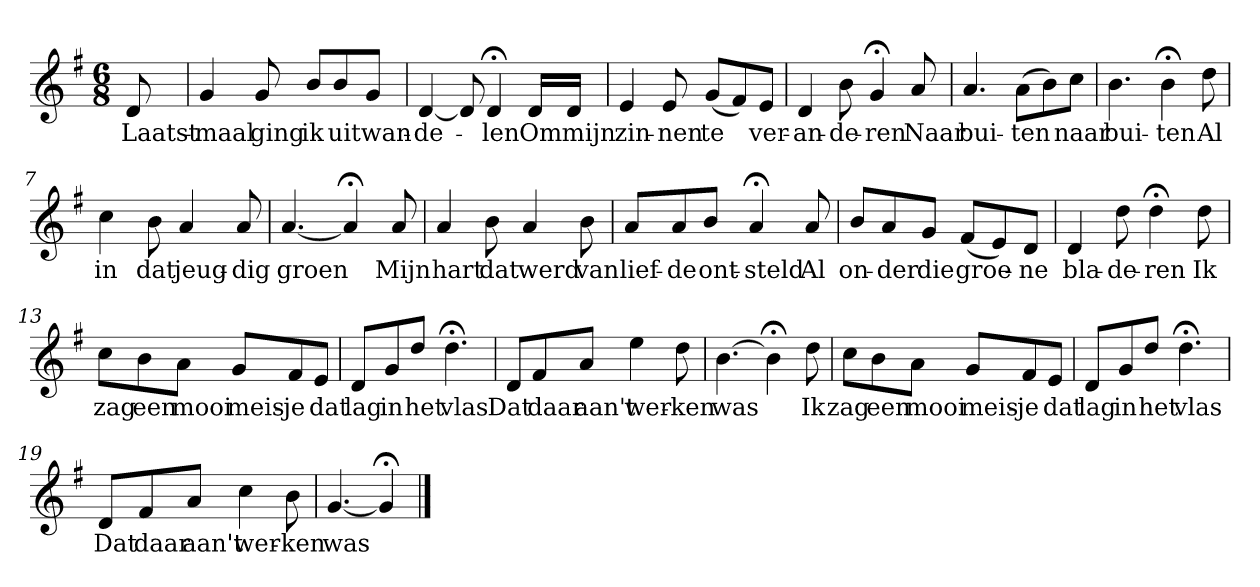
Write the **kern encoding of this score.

**kern	**text
*part1	*part1
*staff1	*staff1
*k[f#]	*
*G:	*
*M6/8	*
*MM120	*
=	=
8d	Laatst-
=1	=1
4g	-maal
8g	ging
8bL	ik
8b	uit
8gJ	wan-
=2	=2
[4d	-de-
8d]	.
4d;<	-len
16dLL	Om
16dJJ	mijn
=3	=3
4e	zin-
8e	-nen
(8gL	te
8f#)	.
8eJ	ver-
=4	=4
4d	-an-
8b	-de-
4g;<	-ren
8a	Naar
=5	=5
4.a	bui-
(8aL	-ten
8b)	.
8ccJ	naar
=6	=6
4.b	bui-
4b;<	-ten
8dd	Al
=7	=7
4cc	in
8b	dat
4a	jeug-
8a	-dig
=8	=8
[4.a	groen
4a;<]	.
8a	Mijn
=9	=9
4a	hart
8b	dat
4a	werd
8b	van
=10	=10
8aL	lief-
8a	-de
8bJ	ont-
4a;<	-steld
8a	Al
=11	=11
8bL	on-
8a	-der
8gJ	die
(8f#L	groe-
8e)	.
8dJ	-ne
=12	=12
4d	bla-
8dd	-de-
4dd;<	-ren
8dd	Ik
=13	=13
8ccL	zag
8b	een
8aJ	mooi
8gL	meis-
8f#	-je
8eJ	dat
=14	=14
8dL	lag
8g	in
8ddJ	het
4.dd;<	vlas
=15	=15
8dL	Dat
8f#	daar
8aJ	aan't
4ee	wer-
8dd	-ken
=16	=16
[4.b	was
4b;<]	.
8dd	Ik
=17	=17
8ccL	zag
8b	een
8aJ	mooi
8gL	meis-
8f#	-je
8eJ	dat
=18	=18
8dL	lag
8g	in
8ddJ	het
4.dd;<	vlas
=19	=19
8dL	Dat
8f#	daar
8aJ	aan't
4cc	wer-
8b	-ken
=20	=20
[4.g	was
4g;<]	.
==	==
*-	*-
